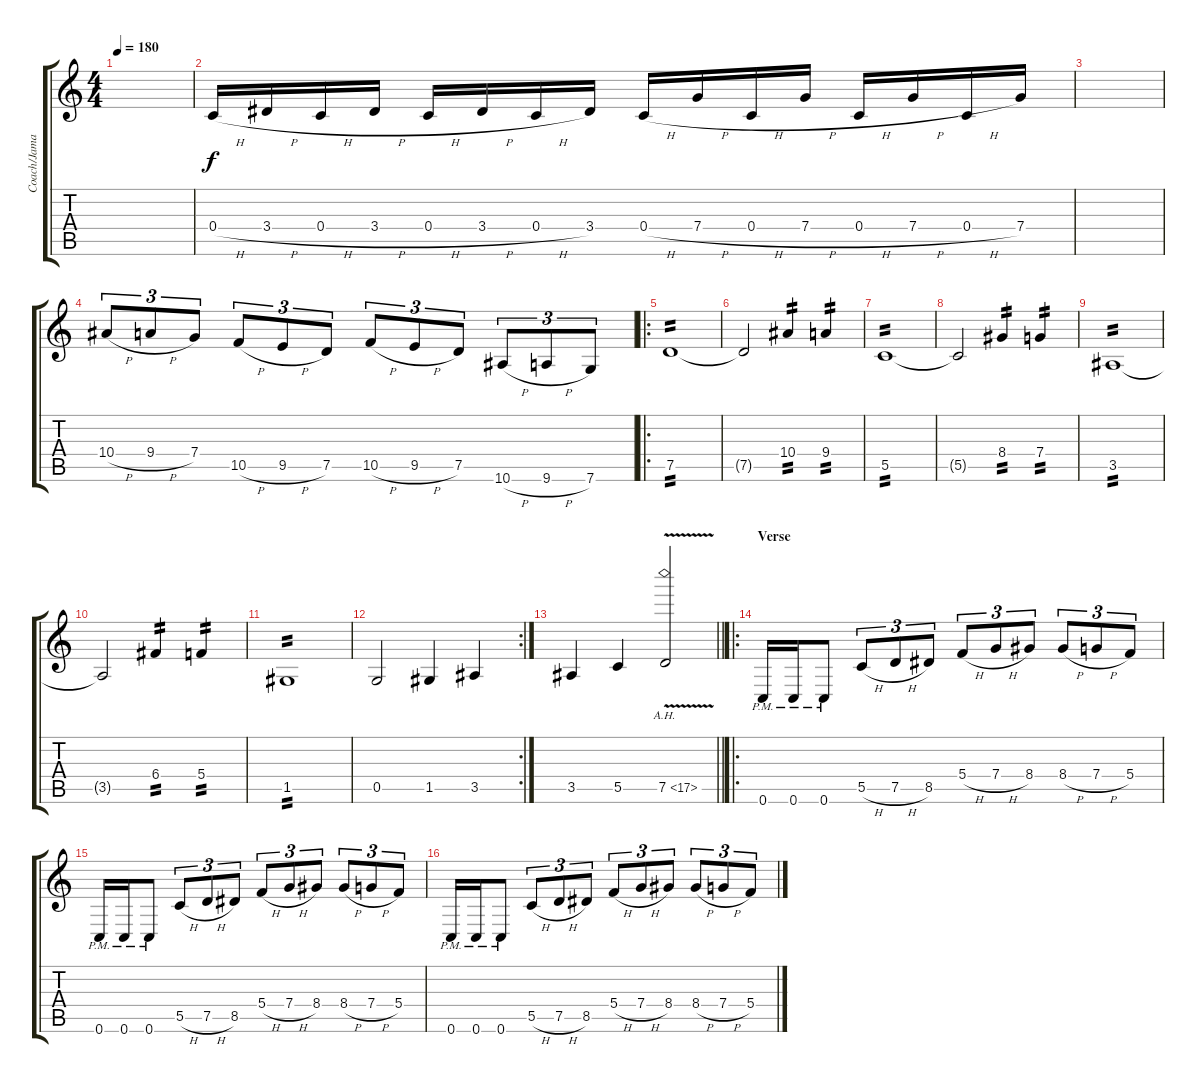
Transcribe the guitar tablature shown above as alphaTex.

\track ("Coach/Jamal" "Coach/Jama") {instrument distortionguitar}
\staff {score tabs}
\tuning (D4 A3 F3 C3 G2 C2) {hide}
\ts (4 4)
\tempo 180
\clef g2
\ks c
|
0.4{h}.16 3.4{h}.16 0.4{h}.16 3.4{h}.16 0.4{h}.16 3.4{h}.16 0.4{h}.16 3.4.16 0.4{h}.16 7.4{h}.16 0.4{h}.16 7.4{h}.16 0.4{h}.16 7.4{h}.16 0.4{h}.16 7.4.16 |
|
10.4{h}.8{tu (3 2)} 9.4{h}.8{tu (3 2)} 7.4.8{tu (3 2)} 10.5{h}.8{tu (3 2)} 9.5{h}.8{tu (3 2)} 7.5.8{tu (3 2)} 10.5{h}.8{tu (3 2)} 9.5{h}.8{tu (3 2)} 7.5.8{tu (3 2)} 10.6{h}.8{tu (3 2)} 9.6{h}.8{tu (3 2)} 7.6.8{tu (3 2)} |
\ro
7.5.1{tp 2} |
7.5{t}.2 10.4.4{tp 2} 9.4.4{tp 2} |
5.5.1{tp 2} |
5.5{t}.2 8.4.4{tp 2} 7.4.4{tp 2} |
3.5.1{tp 2} |
3.5{t}.2 6.4.4{tp 2} 5.4.4{tp 2} |
1.5.1{tp 2} |
\rc 2
0.5.2 1.5.4 3.5.4 |
\barLineRight lightlight
3.5.4 5.5.4 7.5{ah 10 v}.2 |
\ro
\section ("" "Verse")
0.6{pm}.16 0.6{pm}.16 0.6{pm}.8 5.5{h}.8{tu (3 2)} 7.5{h}.8{tu (3 2)} 8.5.8{tu (3 2)} 5.4{h}.8{tu (3 2)} 7.4{h}.8{tu (3 2)} 8.4.8{tu (3 2)} 8.4{h}.8{tu (3 2)} 7.4{h}.8{tu (3 2)} 5.4.8{tu (3 2)} |
0.6{pm}.16 0.6{pm}.16 0.6{pm}.8 5.5{h}.8{tu (3 2)} 7.5{h}.8{tu (3 2)} 8.5.8{tu (3 2)} 5.4{h}.8{tu (3 2)} 7.4{h}.8{tu (3 2)} 8.4.8{tu (3 2)} 8.4{h}.8{tu (3 2)} 7.4{h}.8{tu (3 2)} 5.4.8{tu (3 2)} |
0.6{pm}.16 0.6{pm}.16 0.6{pm}.8 5.5{h}.8{tu (3 2)} 7.5{h}.8{tu (3 2)} 8.5.8{tu (3 2)} 5.4{h}.8{tu (3 2)} 7.4{h}.8{tu (3 2)} 8.4.8{tu (3 2)} 8.4{h}.8{tu (3 2)} 7.4{h}.8{tu (3 2)} 5.4.8{tu (3 2)}
